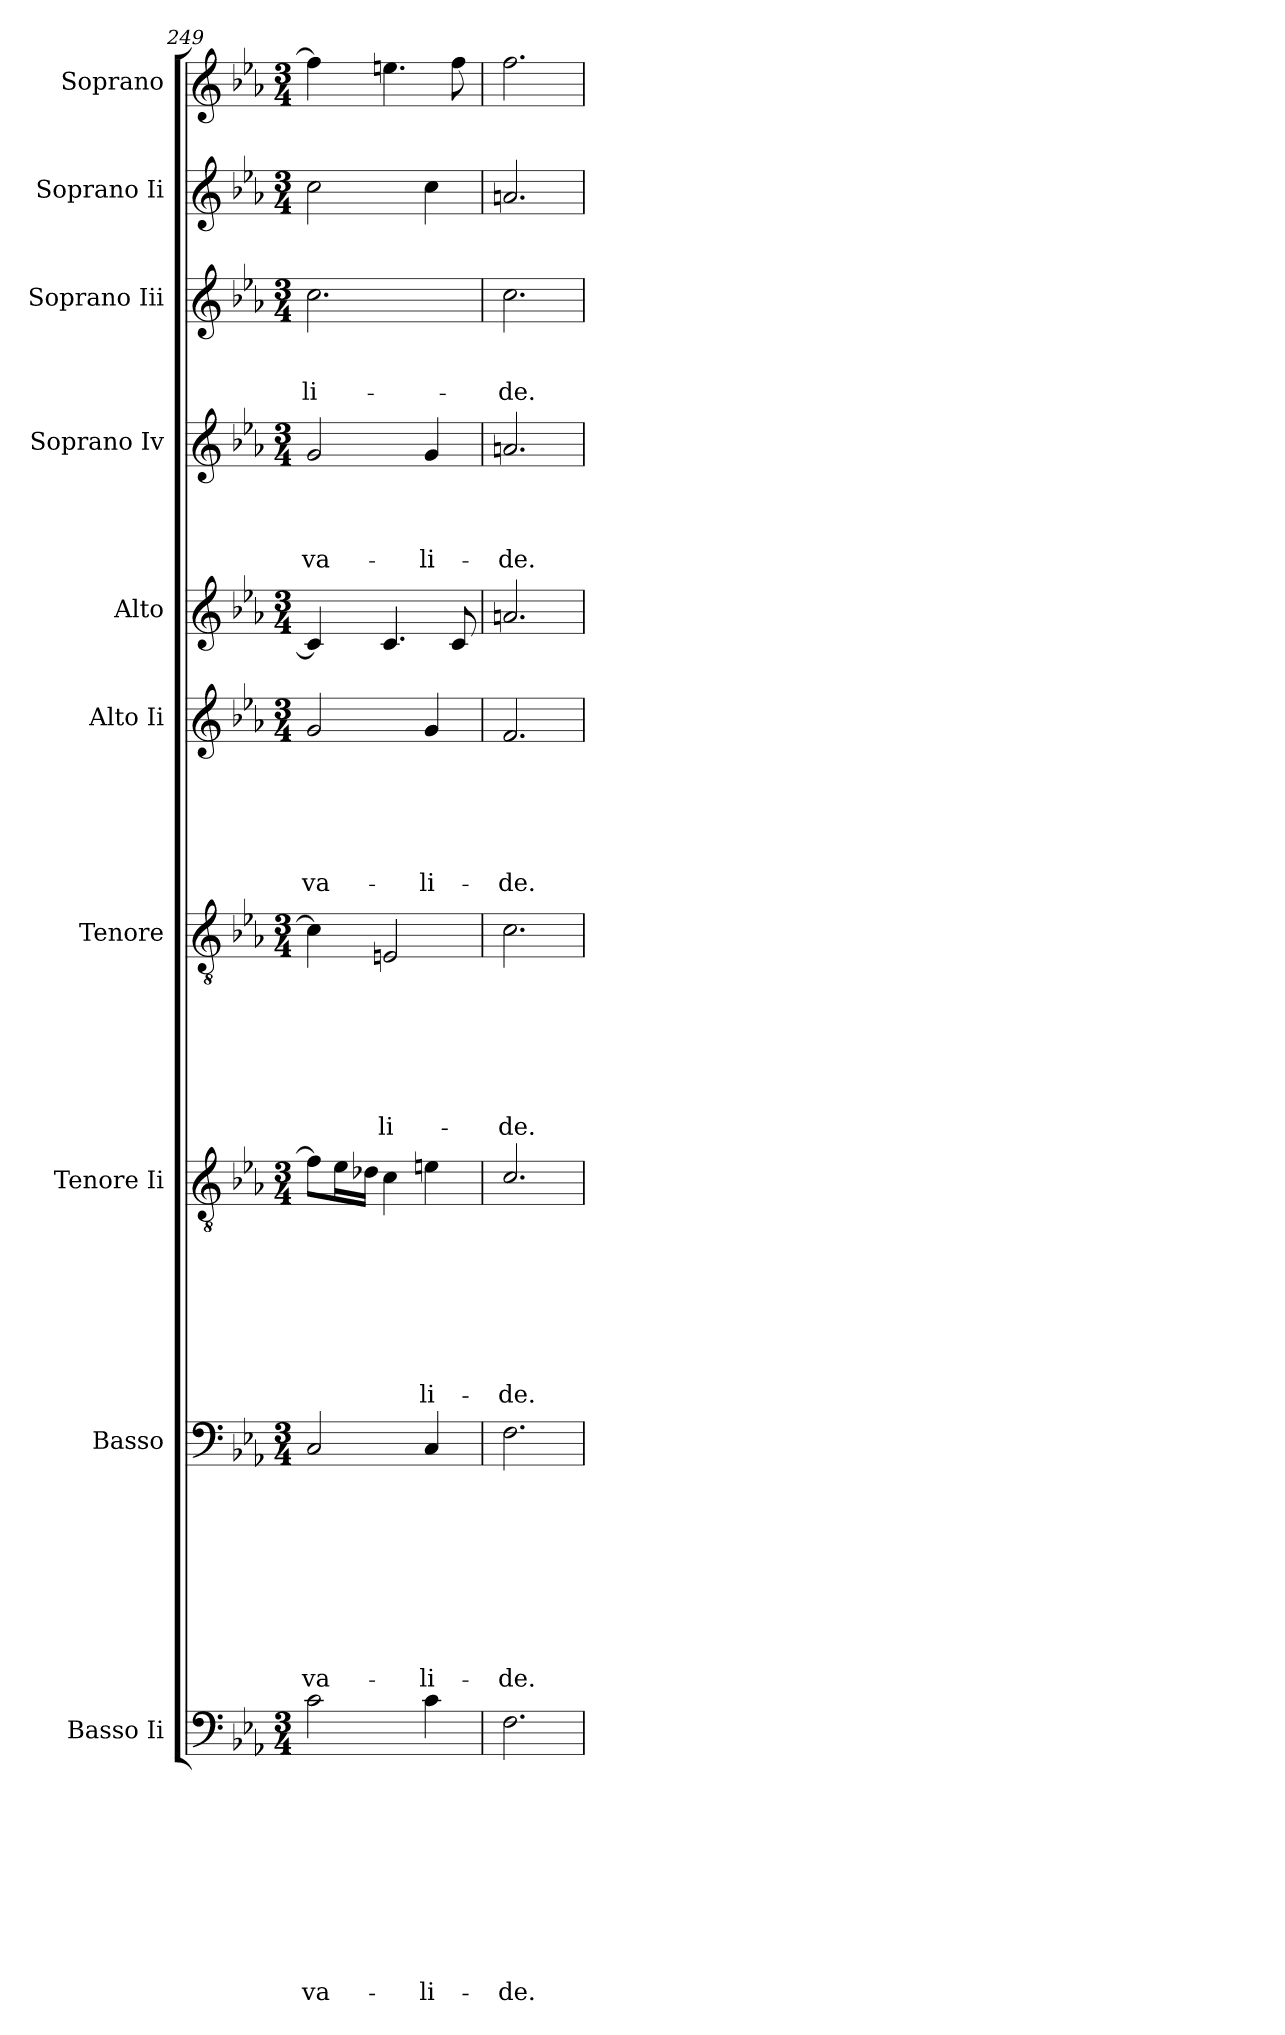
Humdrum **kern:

**kern	**text	**text	**text	**text	**text	**text	**text	**text	**text	**text	**kern	**text	**text	**text	**text	**text	**text	**text	**text	**text	**kern	**text	**text	**text	**text	**text	**text	**text	**text	**kern	**text	**text	**text	**text	**text	**text	**text	**kern	**text	**text	**text	**text	**text	**text	**kern	**kern	**text	**text	**text	**text	**kern	**text	**text	**text	**kern	**kern
*part10	*part10	*part10	*part10	*part10	*part10	*part10	*part10	*part10	*part10	*part10	*part9	*part9	*part9	*part9	*part9	*part9	*part9	*part9	*part9	*part9	*part8	*part8	*part8	*part8	*part8	*part8	*part8	*part8	*part8	*part7	*part7	*part7	*part7	*part7	*part7	*part7	*part7	*part6	*part6	*part6	*part6	*part6	*part6	*part6	*part5	*part4	*part4	*part4	*part4	*part4	*part3	*part3	*part3	*part3	*part2	*part1
*staff10	*staff10	*staff10	*staff10	*staff10	*staff10	*staff10	*staff10	*staff10	*staff10	*staff10	*staff9	*staff9	*staff9	*staff9	*staff9	*staff9	*staff9	*staff9	*staff9	*staff9	*staff8	*staff8	*staff8	*staff8	*staff8	*staff8	*staff8	*staff8	*staff8	*staff7	*staff7	*staff7	*staff7	*staff7	*staff7	*staff7	*staff7	*staff6	*staff6	*staff6	*staff6	*staff6	*staff6	*staff6	*staff5	*staff4	*staff4	*staff4	*staff4	*staff4	*staff3	*staff3	*staff3	*staff3	*staff2	*staff1
*I"Basso Ii	*	*	*	*	*	*	*	*	*	*	*I"Basso	*	*	*	*	*	*	*	*	*	*I"Tenore Ii	*	*	*	*	*	*	*	*	*I"Tenore	*	*	*	*	*	*	*	*I"Alto Ii	*	*	*	*	*	*	*I"Alto	*I"Soprano Iv	*	*	*	*	*I"Soprano Iii	*	*	*	*I"Soprano Ii	*I"Soprano
*clefF4	*	*	*	*	*	*	*	*	*	*	*clefF4	*	*	*	*	*	*	*	*	*	*clefGv2	*	*	*	*	*	*	*	*	*clefGv2	*	*	*	*	*	*	*	*clefG2	*	*	*	*	*	*	*clefG2	*clefG2	*	*	*	*	*clefG2	*	*	*	*clefG2	*clefG2
*k[b-e-a-]	*	*	*	*	*	*	*	*	*	*	*k[b-e-a-]	*	*	*	*	*	*	*	*	*	*k[b-e-a-]	*	*	*	*	*	*	*	*	*k[b-e-a-]	*	*	*	*	*	*	*	*k[b-e-a-]	*	*	*	*	*	*	*k[b-e-a-]	*k[b-e-a-]	*	*	*	*	*k[b-e-a-]	*	*	*	*k[b-e-a-]	*k[b-e-a-]
*E-:	*	*	*	*	*	*	*	*	*	*	*E-:	*	*	*	*	*	*	*	*	*	*E-:	*	*	*	*	*	*	*	*	*E-:	*	*	*	*	*	*	*	*E-:	*	*	*	*	*	*	*E-:	*E-:	*	*	*	*	*E-:	*	*	*	*E-:	*E-:
*M3/4	*	*	*	*	*	*	*	*	*	*	*M3/4	*	*	*	*	*	*	*	*	*	*M3/4	*	*	*	*	*	*	*	*	*M3/4	*	*	*	*	*	*	*	*M3/4	*	*	*	*	*	*	*M3/4	*M3/4	*	*	*	*	*M3/4	*	*	*	*M3/4	*M3/4
=249	=249	=249	=249	=249	=249	=249	=249	=249	=249	=249	=249	=249	=249	=249	=249	=249	=249	=249	=249	=249	=249	=249	=249	=249	=249	=249	=249	=249	=249	=249	=249	=249	=249	=249	=249	=249	=249	=249	=249	=249	=249	=249	=249	=249	=249	=249	=249	=249	=249	=249	=249	=249	=249	=249	=249	=249
!	!	!	!	!	!	!	!	!	!	!LO:LY:b	!	!	!	!	!	!	!	!	!	!LO:LY:b	!	!	!	!	!	!	!	!	!	!	!	!	!	!	!	!	!	!	!	!	!	!	!	!LO:LY:b	!	!	!	!	!	!LO:LY:b	!	!	!	!LO:LY:b	!	!
2c\	.	.	.	.	.	.	.	.	.	va-	2C/	.	.	.	.	.	.	.	.	va-	8f\L]	.	.	.	.	.	.	.	.	4c\]	.	.	.	.	.	.	.	2g/	.	.	.	.	.	va-	4c/]	2g/	.	.	.	va-	2.cc\	.	.	-li-	2cc\	4ff\]
.	.	.	.	.	.	.	.	.	.	.	.	.	.	.	.	.	.	.	.	.	16e-\L	.	.	.	.	.	.	.	.	.	.	.	.	.	.	.	.	.	.	.	.	.	.	.	.	.	.	.	.	.	.	.	.	.	.	.
.	.	.	.	.	.	.	.	.	.	.	.	.	.	.	.	.	.	.	.	.	16d-X\JJ	.	.	.	.	.	.	.	.	.	.	.	.	.	.	.	.	.	.	.	.	.	.	.	.	.	.	.	.	.	.	.	.	.	.	.
!	!	!	!	!	!	!	!	!	!	!	!	!	!	!	!	!	!	!	!	!	!	!	!	!	!	!	!	!	!	!	!	!	!	!	!	!	!LO:LY:b	!	!	!	!	!	!	!	!	!	!	!	!	!	!	!	!	!	!	!
.	.	.	.	.	.	.	.	.	.	.	.	.	.	.	.	.	.	.	.	.	4c\	.	.	.	.	.	.	.	.	2En/	.	.	.	.	.	.	-li-	.	.	.	.	.	.	.	4.c/	.	.	.	.	.	.	.	.	.	.	4.een\
!	!	!	!	!	!	!	!	!	!	!LO:LY:b	!	!	!	!	!	!	!	!	!	!LO:LY:b	!	!	!	!	!	!	!	!	!LO:LY:b	!	!	!	!	!	!	!	!	!	!	!	!	!	!	!LO:LY:b	!	!	!	!	!	!LO:LY:b	!	!	!	!	!	!
4c\	.	.	.	.	.	.	.	.	.	-li-	4C/	.	.	.	.	.	.	.	.	-li-	4en\	.	.	.	.	.	.	.	-li-	.	.	.	.	.	.	.	.	4g/	.	.	.	.	.	-li-	.	4g/	.	.	.	-li-	.	.	.	.	4cc\	.
.	.	.	.	.	.	.	.	.	.	.	.	.	.	.	.	.	.	.	.	.	.	.	.	.	.	.	.	.	.	.	.	.	.	.	.	.	.	.	.	.	.	.	.	.	8c/	.	.	.	.	.	.	.	.	.	.	8ff\
=250	=250	=250	=250	=250	=250	=250	=250	=250	=250	=250	=250	=250	=250	=250	=250	=250	=250	=250	=250	=250	=250	=250	=250	=250	=250	=250	=250	=250	=250	=250	=250	=250	=250	=250	=250	=250	=250	=250	=250	=250	=250	=250	=250	=250	=250	=250	=250	=250	=250	=250	=250	=250	=250	=250	=250	=250
!	!	!	!	!	!	!	!	!	!	!LO:LY:b	!	!	!	!	!	!	!	!	!	!LO:LY:b	!	!	!	!	!	!	!	!	!LO:LY:b	!	!	!	!	!	!	!	!LO:LY:b	!	!	!	!	!	!	!LO:LY:b	!	!	!	!	!	!LO:LY:b	!	!	!	!LO:LY:b	!	!
2.F\	.	.	.	.	.	.	.	.	.	-de.	2.F\	.	.	.	.	.	.	.	.	-de.	2.c/	.	.	.	.	.	.	.	-de.	2.c\	.	.	.	.	.	.	-de.	2.f/	.	.	.	.	.	-de.	2.an/	2.an/	.	.	.	-de.	2.cc\	.	.	-de.	2.an/	2.ff\
=	=	=	=	=	=	=	=	=	=	=	=	=	=	=	=	=	=	=	=	=	=	=	=	=	=	=	=	=	=	=	=	=	=	=	=	=	=	=	=	=	=	=	=	=	=	=	=	=	=	=	=	=	=	=	=	=
*-	*-	*-	*-	*-	*-	*-	*-	*-	*-	*-	*-	*-	*-	*-	*-	*-	*-	*-	*-	*-	*-	*-	*-	*-	*-	*-	*-	*-	*-	*-	*-	*-	*-	*-	*-	*-	*-	*-	*-	*-	*-	*-	*-	*-	*-	*-	*-	*-	*-	*-	*-	*-	*-	*-	*-	*-
